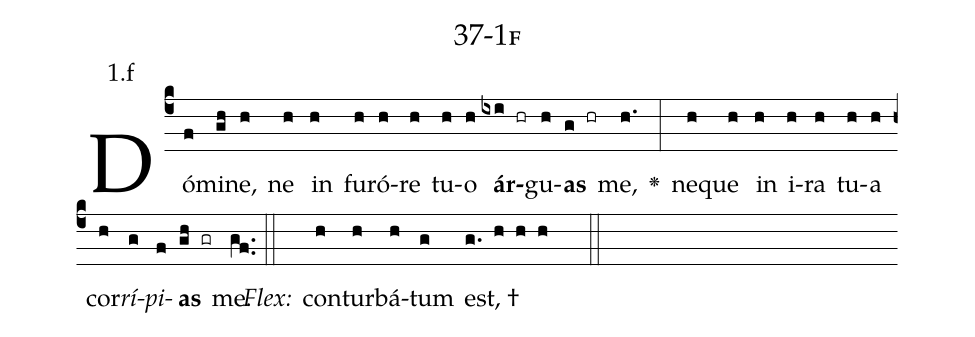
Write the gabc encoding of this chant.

name: 37-1f;
annotation: 1.f;
%%
(c4)Dó(f)mi(gh)ne,(h) ne(h) in(h) fu(h)ró(h)re(h) tu(h)o(h) <b>ár</b>(ixi hr)gu(h)<b>as</b>(g hr) me,(h.) <v>\greheightstar</v>(:) ne(h)que(h) in(h) i(h)ra(h) tu(h)a(h) cor(h)<i>rí</i>(g)<i>pi</i>(f)<b>as</b>(gh gr) me.(gf..) (::)
<i>Flex:</i>()  con(h)tur(h)bá(h)tum(g) est, †(g. h h h  ::)

%E(h) u(h) o(g) u(f) a(gh) e.(gf..) (::)
